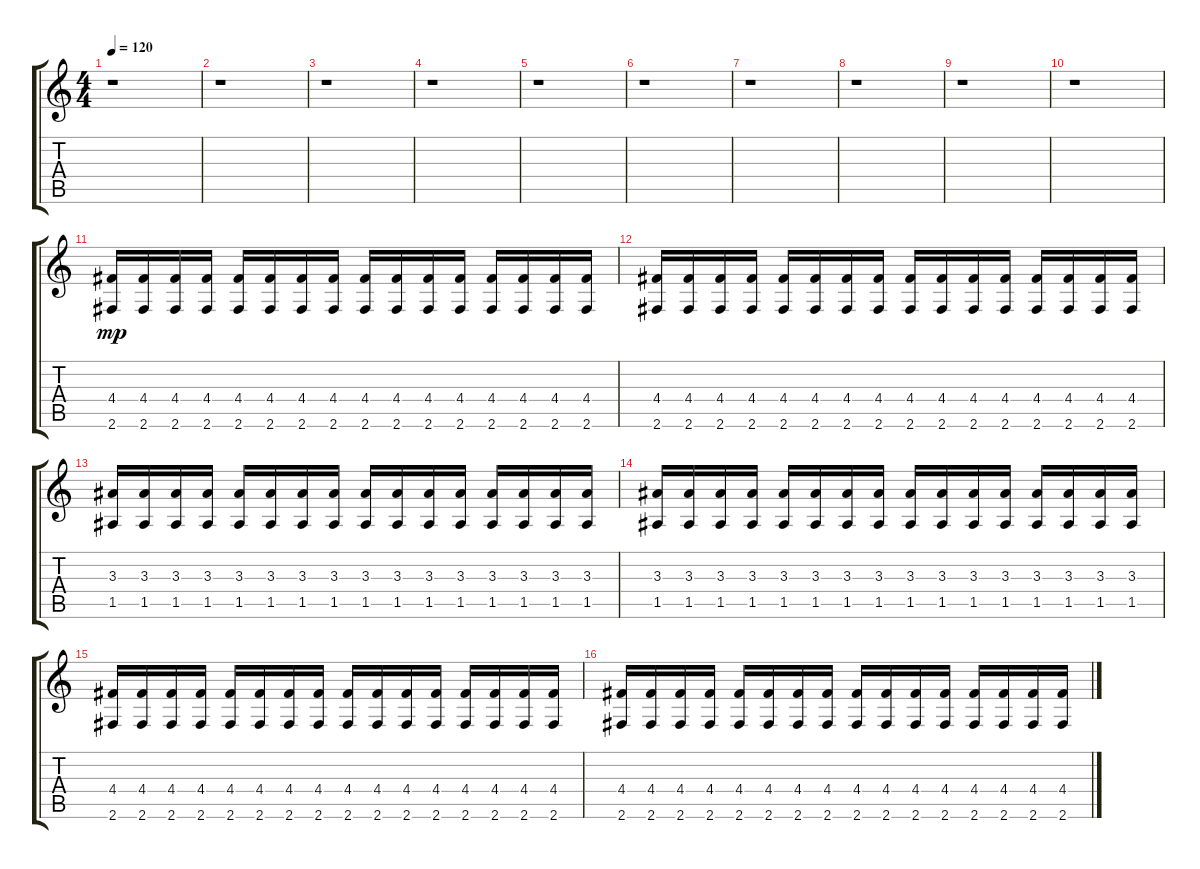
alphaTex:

\track "" {instrument electricguitarclean}
\staff {score tabs}
\tuning (E4 B3 G3 D3 A2 E2) {hide}
\ts (4 4)
\tempo 120
\clef g2
\ks c
r.1{dy mp instrument electricguitarclean} |
r.1 |
r.1 |
r.1 |
r.1 |
r.1 |
r.1 |
r.1 |
r.1 |
r.1 |
(4.4 2.6).16 (4.4 2.6).16 (4.4 2.6).16 (4.4 2.6).16 (4.4 2.6).16 (4.4 2.6).16 (4.4 2.6).16 (4.4 2.6).16 (4.4 2.6).16 (4.4 2.6).16 (4.4 2.6).16 (4.4 2.6).16 (4.4 2.6).16 (4.4 2.6).16 (4.4 2.6).16 (4.4 2.6).16 |
(4.4 2.6).16 (4.4 2.6).16 (4.4 2.6).16 (4.4 2.6).16 (4.4 2.6).16 (4.4 2.6).16 (4.4 2.6).16 (4.4 2.6).16 (4.4 2.6).16 (4.4 2.6).16 (4.4 2.6).16 (4.4 2.6).16 (4.4 2.6).16 (4.4 2.6).16 (4.4 2.6).16 (4.4 2.6).16 |
(3.3 1.5).16 (3.3 1.5).16 (3.3 1.5).16 (3.3 1.5).16 (3.3 1.5).16 (3.3 1.5).16 (3.3 1.5).16 (3.3 1.5).16 (3.3 1.5).16 (3.3 1.5).16 (3.3 1.5).16 (3.3 1.5).16 (3.3 1.5).16 (3.3 1.5).16 (3.3 1.5).16 (3.3 1.5).16 |
(3.3 1.5).16 (3.3 1.5).16 (3.3 1.5).16 (3.3 1.5).16 (3.3 1.5).16 (3.3 1.5).16 (3.3 1.5).16 (3.3 1.5).16 (3.3 1.5).16 (3.3 1.5).16 (3.3 1.5).16 (3.3 1.5).16 (3.3 1.5).16 (3.3 1.5).16 (3.3 1.5).16 (3.3 1.5).16 |
(4.4 2.6).16 (4.4 2.6).16 (4.4 2.6).16 (4.4 2.6).16 (4.4 2.6).16 (4.4 2.6).16 (4.4 2.6).16 (4.4 2.6).16 (4.4 2.6).16 (4.4 2.6).16 (4.4 2.6).16 (4.4 2.6).16 (4.4 2.6).16 (4.4 2.6).16 (4.4 2.6).16 (4.4 2.6).16 |
(4.4 2.6).16 (4.4 2.6).16 (4.4 2.6).16 (4.4 2.6).16 (4.4 2.6).16 (4.4 2.6).16 (4.4 2.6).16 (4.4 2.6).16 (4.4 2.6).16 (4.4 2.6).16 (4.4 2.6).16 (4.4 2.6).16 (4.4 2.6).16 (4.4 2.6).16 (4.4 2.6).16 (4.4 2.6).16
